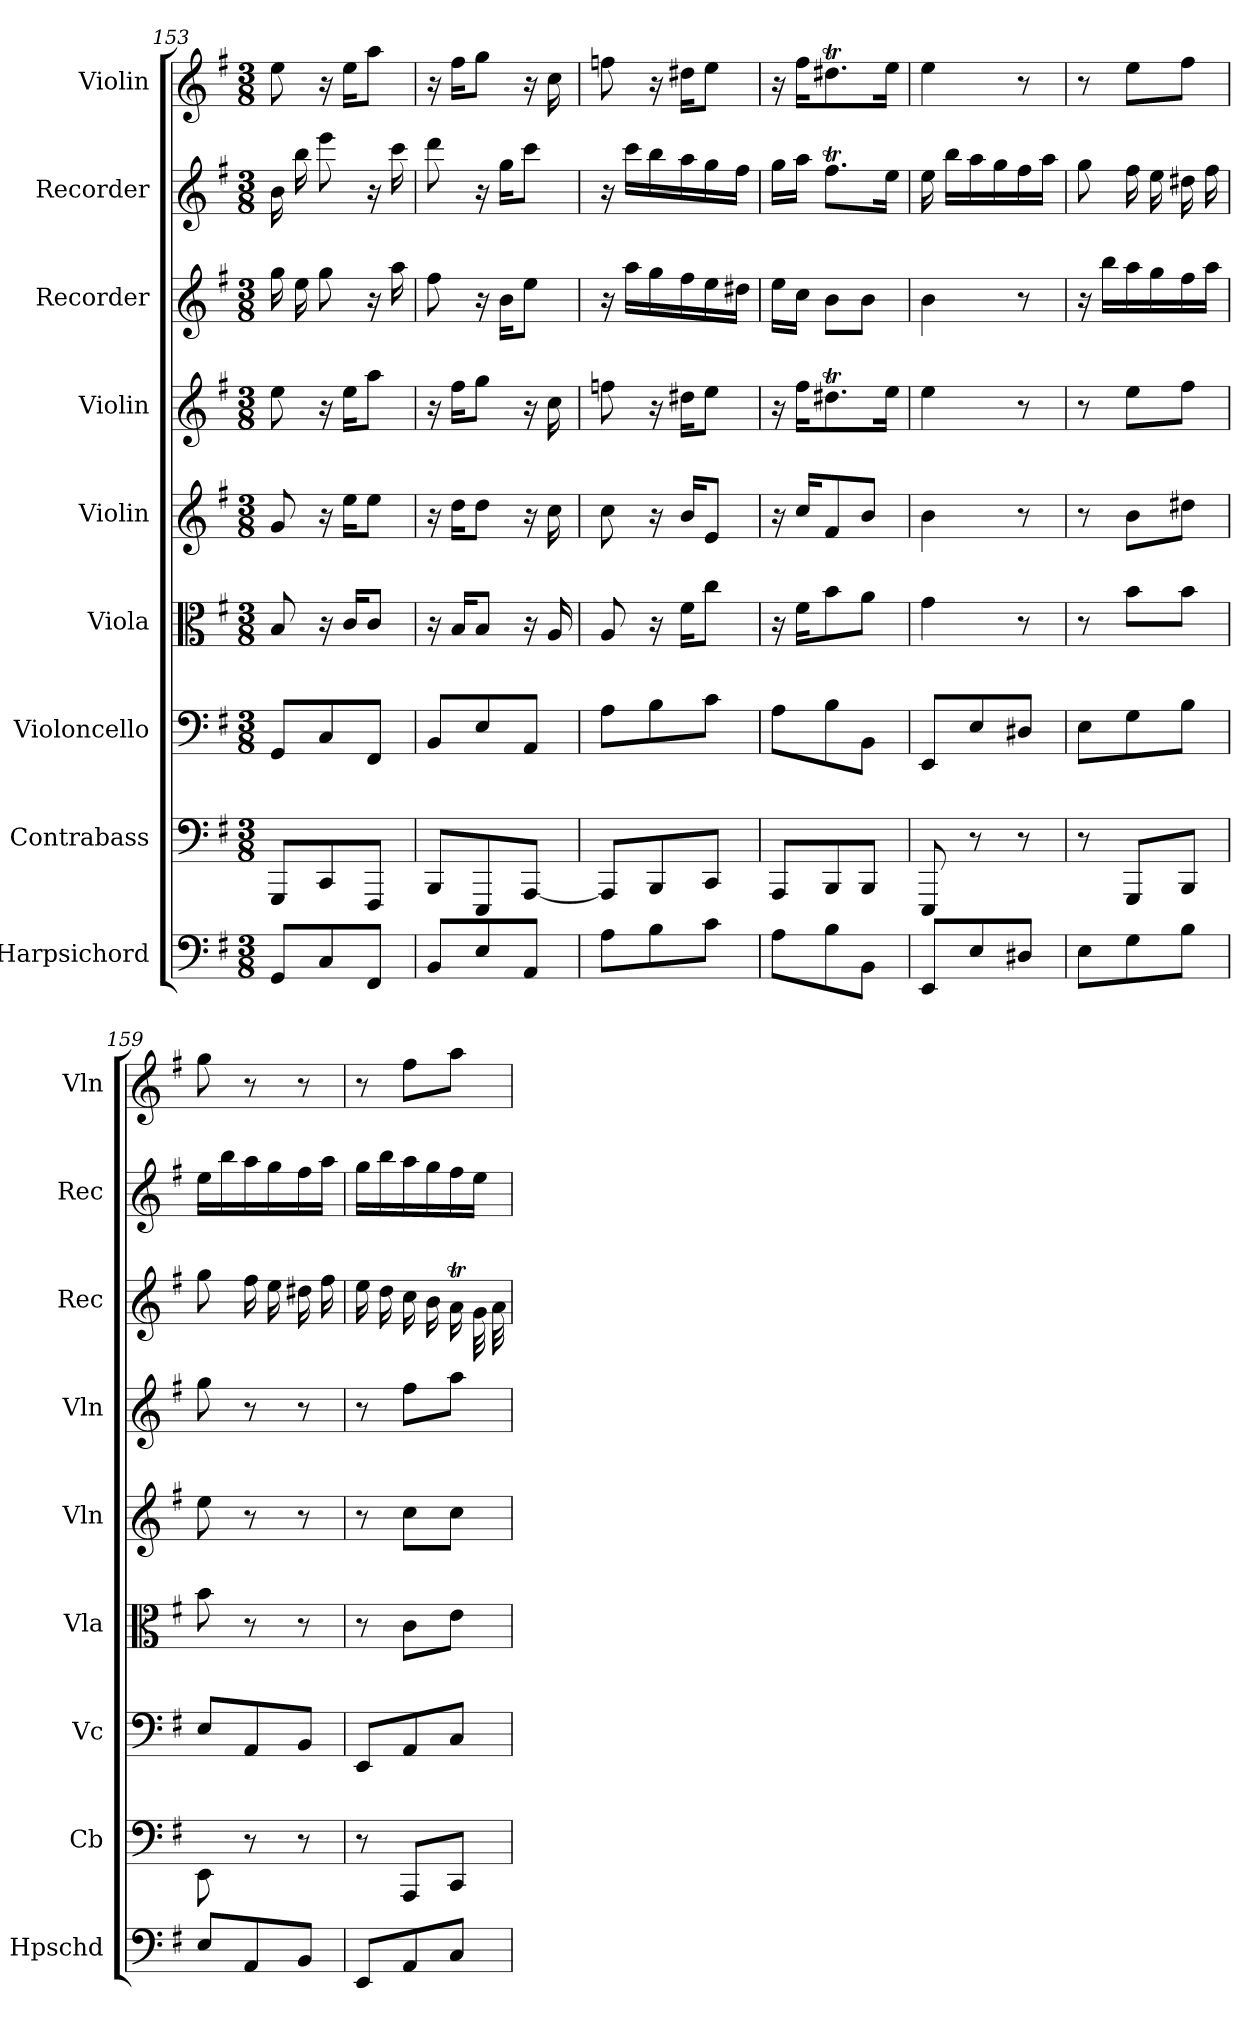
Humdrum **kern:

**kern	**kern	**kern	**kern	**kern	**kern	**kern	**kern	**kern
*part9	*part8	*part7	*part6	*part5	*part4	*part3	*part2	*part1
*staff9	*staff8	*staff7	*staff6	*staff5	*staff4	*staff3	*staff2	*staff1
*I"Harpsichord	*I"Contrabass	*I"Violoncello	*I"Viola	*I"Violin	*I"Violin	*I"Recorder	*I"Recorder	*I"Violin
*I'Hpschd	*I'Cb	*I'Vc	*I'Vla	*I'Vln	*I'Vln	*I'Rec	*I'Rec	*I'Vln
*clefF4	*clefF4	*clefF4	*clefC3	*clefG2	*clefG2	*clefG2	*clefG2	*clefG2
*	*ITrd7c12	*	*	*	*	*	*	*
*k[f#]	*k[f#]	*k[f#]	*k[f#]	*k[f#]	*k[f#]	*k[f#]	*k[f#]	*k[f#]
*G:	*G:	*G:	*G:	*G:	*G:	*G:	*G:	*G:
*M3/8	*M3/8	*M3/8	*M3/8	*M3/8	*M3/8	*M3/8	*M3/8	*M3/8
=153	=153	=153	=153	=153	=153	=153	=153	=153
8GG/L	8GGGG/L	8GG/L	8B/	8g/	8ee\	16gg\	16b\	8ee\
.	.	.	.	.	.	16ee\	16bb\	.
8C/	8CCC/	8C/	16r	16r	16r	8gg\	8eee\	16r
.	.	.	16c/KL	16ee\KL	16ee\KL	.	.	16ee\KL
8FF#/J	8FFFF#/J	8FF#/J	8c/J	8ee\J	8aa\J	16r	16r	8aa\J
.	.	.	.	.	.	16aa\	16ccc\	.
=154	=154	=154	=154	=154	=154	=154	=154	=154
8BB/L	8BBBB/L	8BB/L	16r	16r	16r	8ff#\	8ddd\	16r
.	.	.	16B/KL	16dd\KL	16ff#\KL	.	.	16ff#\KL
8E/	8EEEE/	8E/	8B/J	8dd\J	8gg\J	16r	16r	8gg\J
.	.	.	.	.	.	16b\KL	16gg\KL	.
8AA/J	[8AAAA/J	8AA/J	16r	16r	16r	8ee\J	8ccc\J	16r
.	.	.	16A/	16cc\	16cc\	.	.	16cc\
=155	=155	=155	=155	=155	=155	=155	=155	=155
8A\L	8AAAA/L]	8A\L	8A/	8cc\	8ffn\	16r	16r	8ffn\
.	.	.	.	.	.	16aa\LL	16ccc\LL	.
8B\	8BBBB/	8B\	16r	16r	16r	16gg\	16bb\	16r
.	.	.	16f#\KL	16b/KL	16dd#X\KL	16ff#\	16aa\	16dd#X\KL
8c\J	8CCC/J	8c\J	8cc\J	8e/J	8ee\J	16ee\	16gg\	8ee\J
.	.	.	.	.	.	16dd#X\JJ	16ff#\JJ	.
=156	=156	=156	=156	=156	=156	=156	=156	=156
8A\L	8AAAA/L	8A\L	16r	16r	16r	16ee\LL	16gg\LL	16r
.	.	.	16f#\KL	16cc/KL	16ff#\KL	16cc\JJ	16aa\JJ	16ff#\KL
8B\	8BBBB/	8B\	8b\	8f#/	8.dd#Xt\	8b\L	8.ff#t\L	8.dd#Xt\
8BB\J	8BBBB/J	8BB\J	8a\J	8b/J	.	8b\J	.	.
.	.	.	.	.	16ee\Jk	.	16ee\Jk	16ee\Jk
=157	=157	=157	=157	=157	=157	=157	=157	=157
8EE/L	8EEEE/	8EE/L	4g\	4b\	4ee\	4b\	16ee\	4ee\
.	.	.	.	.	.	.	16bb\LL	.
8E/	8r	8E/	.	.	.	.	16aa\	.
.	.	.	.	.	.	.	16gg\	.
8D#X/J	8r	8D#X/J	8r	8r	8r	8r	16ff#\	8r
.	.	.	.	.	.	.	16aa\JJ	.
=158	=158	=158	=158	=158	=158	=158	=158	=158
8E\L	8r	8E\L	8r	8r	8r	16r	8gg\	8r
.	.	.	.	.	.	16bb\LL	.	.
8G\	8GGGG/L	8G\	8b\L	8b\L	8ee\L	16aa\	16ff#\	8ee\L
.	.	.	.	.	.	16gg\	16ee\	.
8B\J	8BBBB/J	8B\J	8b\J	8dd#X\J	8ff#\J	16ff#\	16dd#X\	8ff#\J
.	.	.	.	.	.	16aa\JJ	16ff#\	.
=159	=159	=159	=159	=159	=159	=159	=159	=159
8E/L	8EEE\	8E/L	8b\	8ee\	8gg\	8gg\	16ee\LL	8gg\
.	.	.	.	.	.	.	16bb\	.
8AA/	8r	8AA/	8r	8r	8r	16ff#\	16aa\	8r
.	.	.	.	.	.	16ee\	16gg\	.
8BB/J	8r	8BB/J	8r	8r	8r	16dd#X\	16ff#\	8r
.	.	.	.	.	.	16ff#\	16aa\JJ	.
=160	=160	=160	=160	=160	=160	=160	=160	=160
8EE/L	8r	8EE/L	8r	8r	8r	16ee\	16gg\LL	8r
.	.	.	.	.	.	16dd\	16bb\	.
8AA/	8AAAA/L	8AA/	8c\L	8cc\L	8ff#\L	16cc\	16aa\	8ff#\L
.	.	.	.	.	.	16b\	16gg\	.
8C/J	8CCC/J	8C/J	8e\J	8cc\J	8aa\J	16aT\	16ff#\	8aa\J
.	.	.	.	.	.	32g\	16ee\JJ	.
.	.	.	.	.	.	32a\	.	.
=	=	=	=	=	=	=	=	=
*-	*-	*-	*-	*-	*-	*-	*-	*-
